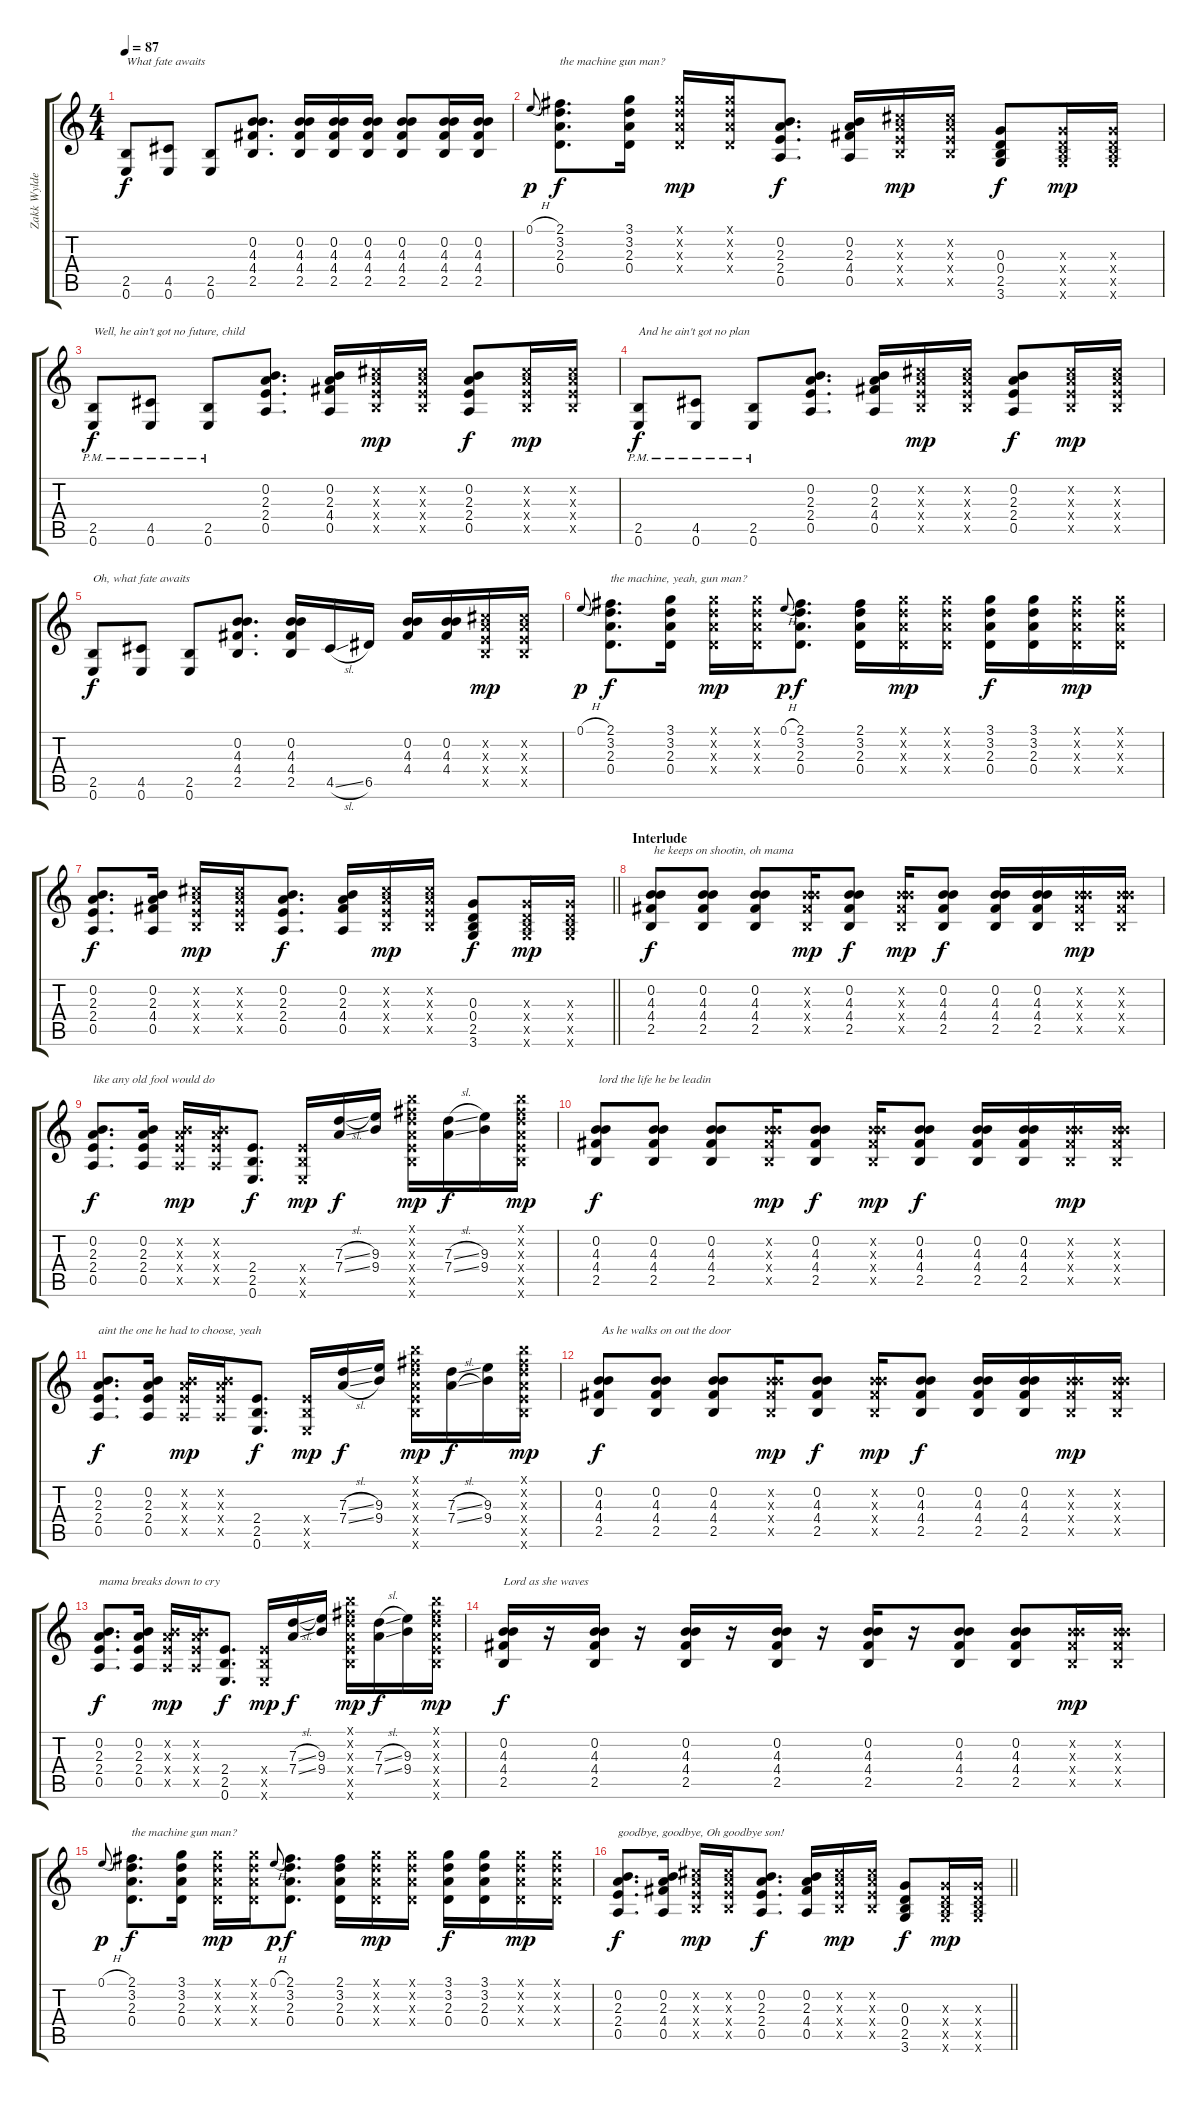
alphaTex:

\track ("Zakk Wylde" "Zakk Wylde") {instrument acousticguitarsteel}
\staff {score tabs}
\tuning (E4 B3 G3 D3 A2 E2) {hide}
\ts (4 4)
\tempo 87
\clef g2
\ks c
(2.5 0.6).8{txt "What fate awaits " dy f} (4.5 0.6).8 (2.5 0.6).8 (0.2 4.3 4.4 2.5).8{d} (0.2 4.3 4.4 2.5).16 (0.2 4.3 4.4 2.5).16 (0.2 4.3 4.4 2.5).16 (0.2 4.3 4.4 2.5).8 (0.2 4.3 4.4 2.5).16 (0.2 4.3 4.4 2.5).16 |
0.1{h}.8{gr onbeat dy p} (2.1 3.2 2.3 0.4).8{d txt "the machine gun man?" dy f} (3.1 3.2 2.3 0.4).16 (3.1{x} 3.2{x} 2.3{x} 0.4{x}).16{dy mp} (3.1{x} 3.2{x} 2.3{x} 0.4{x}).16 (0.2 2.3 2.4 0.5).8{d dy f} (0.2 2.3 4.4 0.5).16 (2.2{x} 2.3{x} 2.4{x} 2.5{x}).16{dy mp} (2.2{x} 2.3{x} 2.4{x} 2.5{x}).16 (0.3 0.4 2.5 3.6).8{dy f} (0.3{x} 0.4{x} 2.5{x} 3.6{x}).16{dy mp} (0.3{x} 0.4{x} 2.5{x} 3.6{x}).16 |
(2.5{pm} 0.6{pm}).8{txt "Well, he ain't got no future, child" dy f} (4.5{pm} 0.6{pm}).8 (2.5{pm} 0.6{pm}).8 (0.2 2.3 2.4 0.5).8{d} (0.2 2.3 4.4 0.5).16 (2.2{x} 2.3{x} 2.4{x} 2.5{x}).16{dy mp} (2.2{x} 2.3{x} 2.4{x} 2.5{x}).16 (0.2 2.3 2.4 0.5).8{dy f} (2.2{x} 2.3{x} 2.4{x} 2.5{x}).16{dy mp} (2.2{x} 2.3{x} 2.4{x} 2.5{x}).16 |
(2.5{pm} 0.6{pm}).8{txt "And he ain't got no plan" dy f} (4.5{pm} 0.6{pm}).8 (2.5{pm} 0.6{pm}).8 (0.2 2.3 2.4 0.5).8{d} (0.2 2.3 4.4 0.5).16 (2.2{x} 2.3{x} 2.4{x} 2.5{x}).16{dy mp} (2.2{x} 2.3{x} 2.4{x} 2.5{x}).16 (0.2 2.3 2.4 0.5).8{dy f} (2.2{x} 2.3{x} 2.4{x} 2.5{x}).16{dy mp} (2.2{x} 2.3{x} 2.4{x} 2.5{x}).16 |
(2.5 0.6).8{txt "Oh, what fate awaits " dy f} (4.5 0.6).8 (2.5 0.6).8 (0.2 4.3 4.4 2.5).8{d} (0.2 4.3 4.4 2.5).16 4.5{sl}.16 6.5.16 (0.2 4.3 4.4).16 (0.2 4.3 4.4).16 (2.2{x} 2.3{x} 2.4{x} 2.5{x}).16{dy mp} (2.2{x} 2.3{x} 2.4{x} 2.5{x}).16 |
0.1{h}.8{gr onbeat dy p} (2.1 3.2 2.3 0.4).8{d txt "the machine, yeah, gun man?" dy f} (3.1 3.2 2.3 0.4).16 (3.1{x} 3.2{x} 2.3{x} 0.4{x}).16{dy mp} (3.1{x} 3.2{x} 2.3{x} 0.4{x}).16 0.1{h}.8{gr onbeat dy p} (2.1 3.2 2.3 0.4).8{d dy f} (2.1 3.2 2.3 0.4).16 (3.1{x} 3.2{x} 2.3{x} 0.4{x}).16{dy mp} (3.1{x} 3.2{x} 2.3{x} 0.4{x}).16 (3.1 3.2 2.3 0.4).16{dy f} (3.1 3.2 2.3 0.4).16 (3.1{x} 3.2{x} 2.3{x} 0.4{x}).16{dy mp} (3.1{x} 3.2{x} 2.3{x} 0.4{x}).16 |
\barLineRight lightlight
(0.2 2.3 2.4 0.5).8{d dy f} (0.2 2.3 4.4 0.5).16 (2.2{x} 2.3{x} 2.4{x} 2.5{x}).16{dy mp} (2.2{x} 2.3{x} 2.4{x} 2.5{x}).16 (0.2 2.3 2.4 0.5).8{d dy f} (0.2 2.3 4.4 0.5).16 (2.2{x} 2.3{x} 2.4{x} 2.5{x}).16{dy mp} (2.2{x} 2.3{x} 2.4{x} 2.5{x}).16 (0.3 0.4 2.5 3.6).8{dy f} (0.3{x} 0.4{x} 2.5{x} 3.6{x}).16{dy mp} (0.3{x} 0.4{x} 2.5{x} 3.6{x}).16 |
\section ("" "Interlude")
(0.2 4.3 4.4 2.5).8{txt " he keeps on shootin, oh mama" dy f} (0.2 4.3 4.4 2.5).8 (0.2 4.3 4.4 2.5).8 (0.2{x} 4.3{x} 4.4{x} 2.5{x}).16{dy mp} (0.2 4.3 4.4 2.5).8{dy f} (0.2{x} 4.3{x} 4.4{x} 2.5{x}).16{dy mp} (0.2 4.3 4.4 2.5).8{dy f} (0.2 4.3 4.4 2.5).16 (0.2 4.3 4.4 2.5).16 (0.2{x} 4.3{x} 4.4{x} 2.5{x}).16{dy mp} (0.2{x} 4.3{x} 4.4{x} 2.5{x}).16 |
(0.2 2.3 2.4 0.5).8{d txt "like any old fool would do" dy f} (0.2 2.3 2.4 0.5).16 (0.2{x} 2.3{x} 2.4{x} 0.5{x}).16{dy mp} (0.2{x} 2.3{x} 2.4{x} 0.5{x}).16 (2.4 2.5 0.6).8{d dy f} (2.4{x} 2.5{x} 0.6{x}).16{dy mp} (7.3{sl} 7.4{ss}).16{dy f} (9.3 9.4).16 (7.1{x} 7.2{x} 7.3{x} 7.4{x} 7.5{x} 7.6{x}).16{dy mp} (7.3{sl} 7.4{ss}).16{dy f} (9.3 9.4).16 (7.1{x} 7.2{x} 7.3{x} 7.4{x} 7.5{x} 7.6{x}).16{dy mp} |
(0.2 4.3 4.4 2.5).8{txt " lord the life he be leadin" dy f} (0.2 4.3 4.4 2.5).8 (0.2 4.3 4.4 2.5).8 (0.2{x} 4.3{x} 4.4{x} 2.5{x}).16{dy mp} (0.2 4.3 4.4 2.5).8{dy f} (0.2{x} 4.3{x} 4.4{x} 2.5{x}).16{dy mp} (0.2 4.3 4.4 2.5).8{dy f} (0.2 4.3 4.4 2.5).16 (0.2 4.3 4.4 2.5).16 (0.2{x} 4.3{x} 4.4{x} 2.5{x}).16{dy mp} (0.2{x} 4.3{x} 4.4{x} 2.5{x}).16 |
(0.2 2.3 2.4 0.5).8{d txt "aint the one he had to choose, yeah" dy f} (0.2 2.3 2.4 0.5).16 (0.2{x} 2.3{x} 2.4{x} 0.5{x}).16{dy mp} (0.2{x} 2.3{x} 2.4{x} 0.5{x}).16 (2.4 2.5 0.6).8{d dy f} (2.4{x} 2.5{x} 0.6{x}).16{dy mp} (7.3{sl} 7.4{sl}).16{dy f} (9.3 9.4).16 (7.1{x} 7.2{x} 7.3{x} 7.4{x} 7.5{x} 7.6{x}).16{dy mp} (7.3{sl} 7.4{sl}).16{dy f} (9.3 9.4).16 (7.1{x} 7.2{x} 7.3{x} 7.4{x} 7.5{x} 7.6{x}).16{dy mp} |
(0.2 4.3 4.4 2.5).8{txt " As he walks on out the door" dy f} (0.2 4.3 4.4 2.5).8 (0.2 4.3 4.4 2.5).8 (0.2{x} 4.3{x} 4.4{x} 2.5{x}).16{dy mp} (0.2 4.3 4.4 2.5).8{dy f} (0.2{x} 4.3{x} 4.4{x} 2.5{x}).16{dy mp} (0.2 4.3 4.4 2.5).8{dy f} (0.2 4.3 4.4 2.5).16 (0.2 4.3 4.4 2.5).16 (0.2{x} 4.3{x} 4.4{x} 2.5{x}).16{dy mp} (0.2{x} 4.3{x} 4.4{x} 2.5{x}).16 |
(0.2 2.3 2.4 0.5).8{d txt "mama breaks down to cry" dy f} (0.2 2.3 2.4 0.5).16 (0.2{x} 2.3{x} 2.4{x} 0.5{x}).16{dy mp} (0.2{x} 2.3{x} 2.4{x} 0.5{x}).16 (2.4 2.5 0.6).8{d dy f} (2.4{x} 2.5{x} 0.6{x}).16{dy mp} (7.3{sl} 7.4{ss}).16{dy f} (9.3 9.4).16 (7.1{x} 7.2{x} 7.3{x} 7.4{x} 7.5{x} 7.6{x}).16{dy mp} (7.3{sl} 7.4{ss}).16{dy f} (9.3 9.4).16 (7.1{x} 7.2{x} 7.3{x} 7.4{x} 7.5{x} 7.6{x}).16{dy mp} |
(0.2 4.3 4.4 2.5).16{txt "Lord as she waves" dy f} r.16 (0.2 4.3 4.4 2.5).16 r.16 (0.2 4.3 4.4 2.5).16 r.16 (0.2 4.3 4.4 2.5).16 r.16 (0.2 4.3 4.4 2.5).16 r.16 (0.2 4.3 4.4 2.5).8 (0.2 4.3 4.4 2.5).8 (0.2{x} 4.3{x} 4.4{x} 2.5{x}).16{dy mp} (0.2{x} 4.3{x} 4.4{x} 2.5{x}).16 |
0.1{h}.8{gr onbeat dy p} (2.1 3.2 2.3 0.4).8{d txt "the machine gun man?" dy f} (3.1 3.2 2.3 0.4).16 (3.1{x} 3.2{x} 2.3{x} 0.4{x}).16{dy mp} (3.1{x} 3.2{x} 2.3{x} 0.4{x}).16 0.1{h}.8{gr onbeat dy p} (2.1 3.2 2.3 0.4).8{d dy f} (2.1 3.2 2.3 0.4).16 (3.1{x} 3.2{x} 2.3{x} 0.4{x}).16{dy mp} (3.1{x} 3.2{x} 2.3{x} 0.4{x}).16 (3.1 3.2 2.3 0.4).16{dy f} (3.1 3.2 2.3 0.4).16 (3.1{x} 3.2{x} 2.3{x} 0.4{x}).16{dy mp} (3.1{x} 3.2{x} 2.3{x} 0.4{x}).16 |
\barLineRight lightlight
(0.2 2.3 2.4 0.5).8{d txt "goodbye, goodbye, Oh goodbye son!" dy f} (0.2 2.3 4.4 0.5).16 (2.2{x} 2.3{x} 2.4{x} 2.5{x}).16{dy mp} (2.2{x} 2.3{x} 2.4{x} 2.5{x}).16 (0.2 2.3 2.4 0.5).8{d dy f} (0.2 2.3 4.4 0.5).16 (2.2{x} 2.3{x} 2.4{x} 2.5{x}).16{dy mp} (2.2{x} 2.3{x} 2.4{x} 2.5{x}).16 (0.3 0.4 2.5 3.6).8{dy f} (0.3{x} 0.4{x} 2.5{x} 3.6{x}).16{dy mp} (0.3{x} 0.4{x} 2.5{x} 3.6{x}).16
